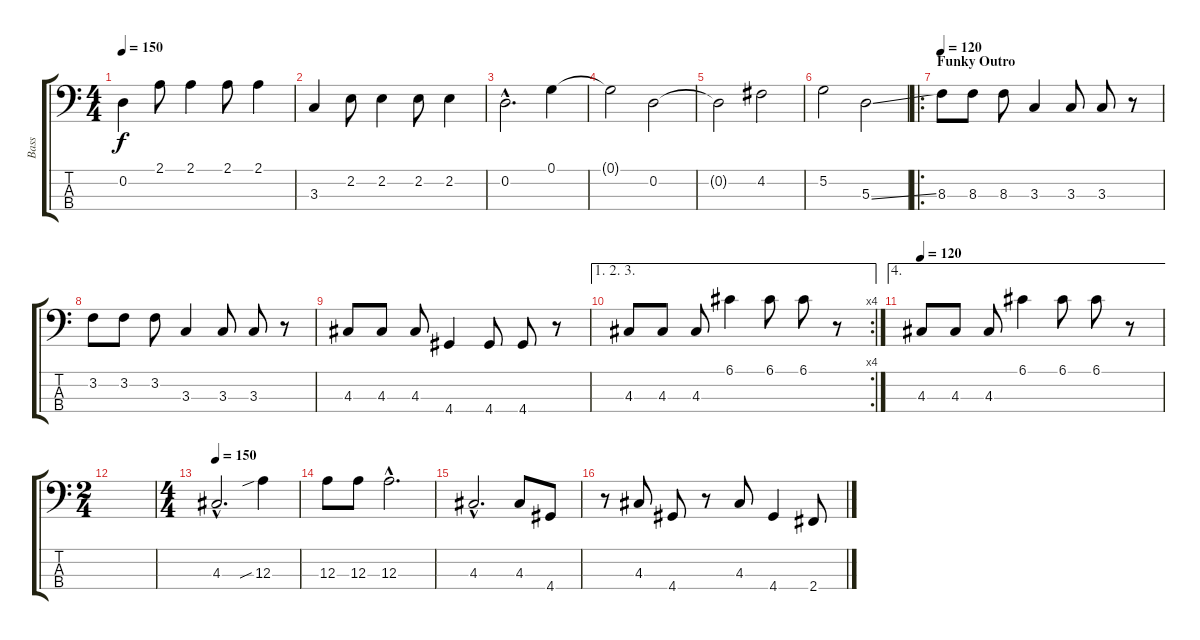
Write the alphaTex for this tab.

\track ("Bass" "Bass") {instrument electricbasspick}
\staff {score tabs}
\tuning (G2 D2 A1 E1) {hide}
\ts (4 4)
\tempo 150
\clef f4
\ks c
0.2.4{dy f} 2.1.8 2.1.4 2.1.8 2.1.4 |
3.3.4 2.2.8 2.2.4 2.2.8 2.2.4 |
0.2{hac}.2{d} 0.1.4 |
0.1{t}.2 0.2.2 |
0.2{t}.2 4.2.2 |
5.2.2 5.3{ss}.2 |
\ro
\section ("" "Funky Outro")
\tempo 120
8.3.8 8.3.8 8.3.8 3.3.4 3.3.8 3.3.8 r.8 |
3.2.8 3.2.8 3.2.8 3.3.4 3.3.8 3.3.8 r.8 |
4.3.8 4.3.8 4.3.8 4.4.4 4.4.8 4.4.8 r.8 |
\ae (1 2 3)
\rc 4
4.3.8 4.3.8 4.3.8 6.1.4 6.1.8 6.1.8 r.8 |
\ae 4
\tempo 120
4.3.8 4.3.8 4.3.8 6.1.4 6.1.8 6.1.8 r.8 |
\ts (2 4)
|
\ts (4 4)
\tempo 150
4.3{hac}.2{d} 12.3{sib}.4 |
12.3.8 12.3.8 12.3{hac}.2{d} |
4.3{hac}.2{d} 4.3.8 4.4.8 |
r.8 4.3.8 4.4.8 r.8 4.3.8 4.4.4 2.4.8
